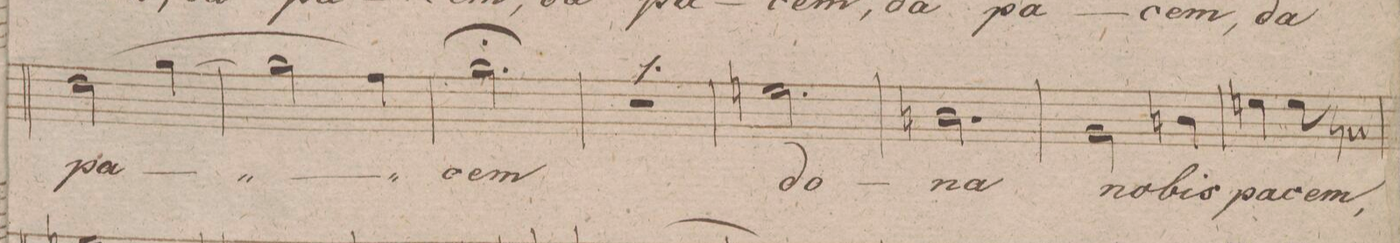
**kern	**text	**dynam
*I"Soprano	*	*
*clefC1	*	*
*k[f#c#g#d#]	*	*
*M3/4	*	*
(>2b	pa-	.
[4ee	.	.
=134	=134	=134
2ee]	.	.
4dd#)	.	.
=135	=135	=135
2.ee;	-cem,	.
=136	=136	=136
2.r	.	.
=137	=137	=137
2.ccn	do-	.
=138	=138	=138
2.gn	-na	.
=139	=139	=139
2e\	no-	.
4gn	-bis	.
=140	=140	=140
4ccn	pa-	.
8cc	-cem,	.
8r	.	.
4r	.	.
=141	=141	=141
*-	*-	*-
